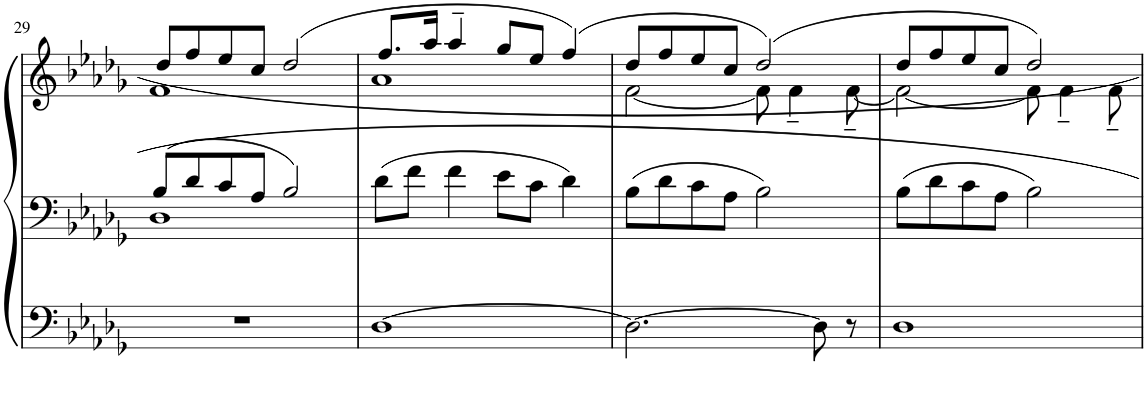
**kern	**kern	**kern
*part1	*part1	*part1
*staff3	*staff2	*staff1
*I"Pipe Organ	*	*
*I'P Org	*	*
!!LO:PB:g=z
*clefF4	*clefF4	*clefG2
*k[b-e-a-d-g-]	*k[b-e-a-d-g-]	*k[b-e-a-d-g-]
*M4/4	*M4/4	*M4/4
*met(c)	*met(c)	*met(c)
=29	=29	=29
*	*^	*^
1r	8B-/L	1D-	8dd-/L	1f
.	8d-/	.	8ff/	.
.	8c/	.	8ee-/	.
.	8A-/J	.	8cc/J	.
.	2B-/	.	(2dd-/	.
*	*v	*v	*	*
=30	=30	=30	=30
[1D-	8d-\L	8.ff/L	1a-
.	8f\J	.	.
.	.	16aa-/Jk	.
.	4f\	4aa-~/	.
.	8e-\L	8gg-/L	.
.	8c\J	8ee-/J	.
.	4d-\	(4ff/)	.
=31	=31	=31	=31
2.D-\_	8B-\L	8dd-/L	[2f\
.	8d-\	8ff/	.
.	8c\	8ee-/	.
.	8A-\J	8cc/J	.
.	2B-\	(2dd-/)	8f\]
.	.	.	4f~\
8D-\]	.	.	.
8r	.	.	[8f~\
=32	=32	=32	=32
1D-	8B-\L	8dd-/L	2f\_
.	8d-\	8ff/	.
.	8c\	8ee-/	.
.	8A-\J	8cc/J	.
.	2B-\	2dd-/)	8f\]
.	.	.	4f~\
.	.	.	8f~\
*	*	*v	*v
=	=	=
*-	*-	*-
